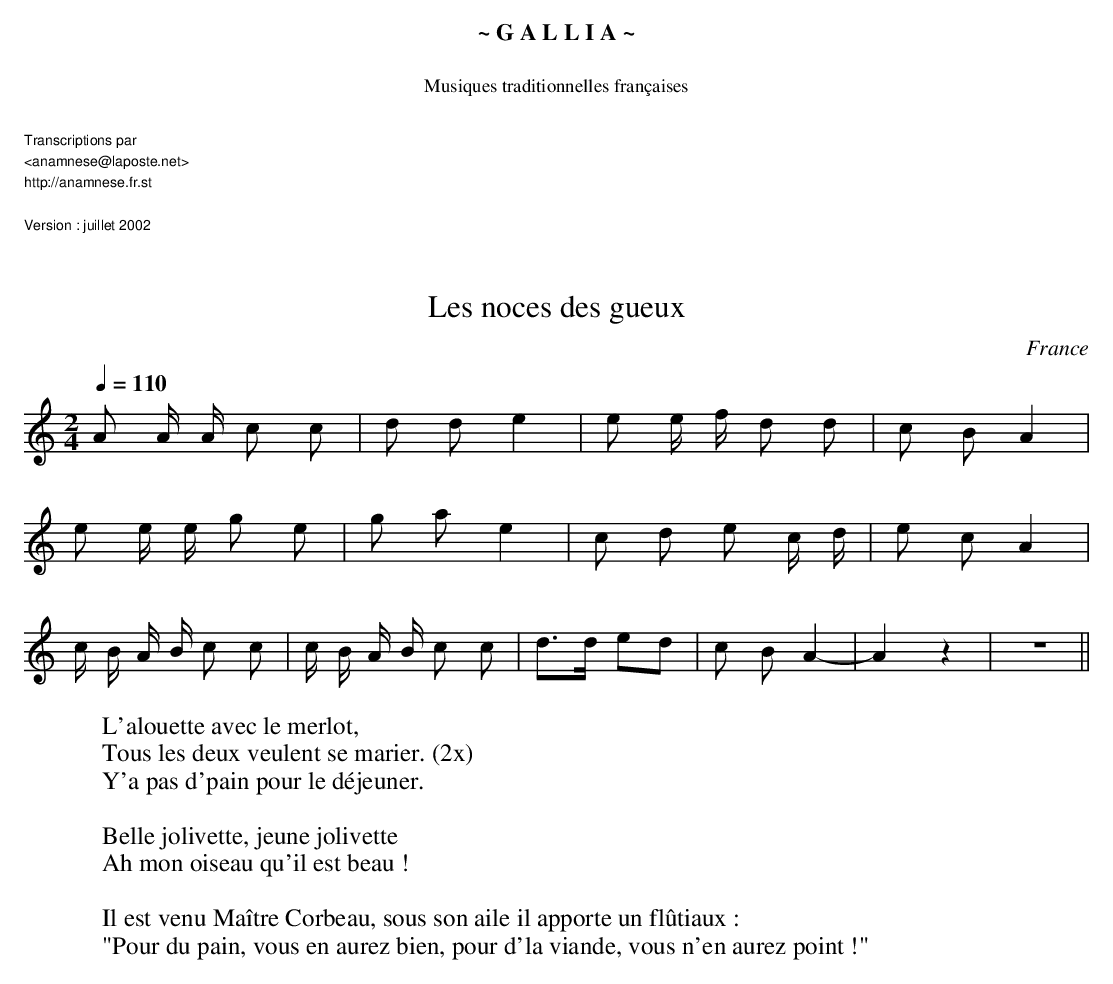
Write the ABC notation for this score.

X:1
T:Les noces des gueux
O:France
M:2/4
L:1/8
Q:1/4=110
K:C
A A/ A/ c c | d d e2 | e e/ f/ d d | c B A2 |
e e/ e/ g e | g a e2 | c d e c/ d/ | e c A2 |
c/ B/ A/ B/ c c | c/ B/ A/ B/ c c | d>d ed | c B A2-|A2 z2 | z4 ||
W:L'alouette avec le merlot,
W:Tous les deux veulent se marier. (2x)
W:Y'a pas d'pain pour le déjeuner.
W:
W:  Belle jolivette, jeune jolivette
W:  Ah mon oiseau qu'il est beau !
W:
W:Il est venu Maître Corbeau, sous son aile il apporte un flûtiaux :
W:"Pour du pain, vous en aurez bien, pour d'la viande, vous n'en aurez point !"
